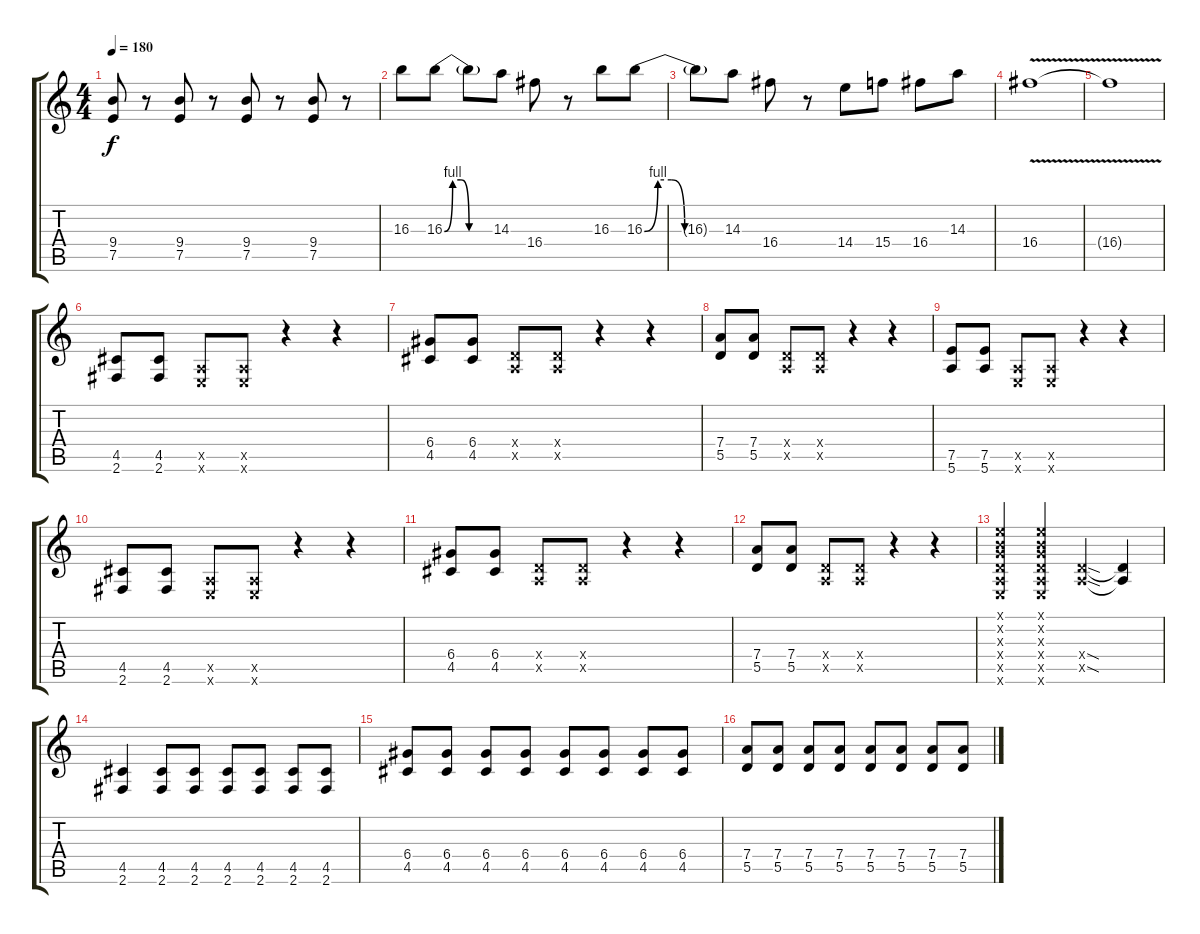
\track "" {instrument distortionguitar}
\staff {score tabs}
\tuning (E4 B3 G3 D3 A2 E2) {hide}
\ts (4 4)
\tempo 180
\clef g2
\ks c
(9.4 7.5).8{dy f} r.8 (9.4 7.5).8 r.8 (9.4 7.5).8 r.8 (9.4 7.5).8 r.8 |
16.3.8 16.3{be (custom 0 0 10 4 20 4 30 0 60 0)}.8 16.3{t}.8 14.3.8 16.4.8 r.8 16.3.8 16.3{be (custom 0 0 10 4 20 4 30 0 60 0)}.8 |
16.3{t}.8 14.3.8 16.4.8 r.8 14.4.8 15.4.8 16.4.8 14.3.8 |
16.4{v}.1 |
16.4{t}.1 |
(4.5 2.6).8 (4.5 2.6).8 (0.5{x} 0.6{x}).8 (0.5{x} 0.6{x}).8 r.4 r.4 |
(6.4 4.5).8 (6.4 4.5).8 (0.4{x} 0.5{x}).8 (0.4{x} 0.5{x}).8 r.4 r.4 |
(7.4 5.5).8 (7.4 5.5).8 (0.4{x} 0.5{x}).8 (0.4{x} 0.5{x}).8 r.4 r.4 |
(7.5 5.6).8 (7.5 5.6).8 (0.5{x} 0.6{x}).8 (0.5{x} 0.6{x}).8 r.4 r.4 |
(4.5 2.6).8 (4.5 2.6).8 (0.5{x} 0.6{x}).8 (0.5{x} 0.6{x}).8 r.4 r.4 |
(6.4 4.5).8 (6.4 4.5).8 (0.4{x} 0.5{x}).8 (0.4{x} 0.5{x}).8 r.4 r.4 |
(7.4 5.5).8 (7.4 5.5).8 (0.4{x} 0.5{x}).8 (0.4{x} 0.5{x}).8 r.4 r.4 |
(0.1{x} 0.2{x} 0.3{x} 0.4{x} 0.5{x} 0.6{x}).4 (0.1{x} 0.2{x} 0.3{x} 0.4{x} 0.5{x} 0.6{x}).4 (0.4{sod x} 0.5{sod x}).4 (0.4{t} 0.5{t}).4 |
(4.5 2.6).4 (4.5 2.6).8 (4.5 2.6).8 (4.5 2.6).8 (4.5 2.6).8 (4.5 2.6).8 (4.5 2.6).8 |
(6.4 4.5).8 (6.4 4.5).8 (6.4 4.5).8 (6.4 4.5).8 (6.4 4.5).8 (6.4 4.5).8 (6.4 4.5).8 (6.4 4.5).8 |
(7.4 5.5).8 (7.4 5.5).8 (7.4 5.5).8 (7.4 5.5).8 (7.4 5.5).8 (7.4 5.5).8 (7.4 5.5).8 (7.4 5.5).8
